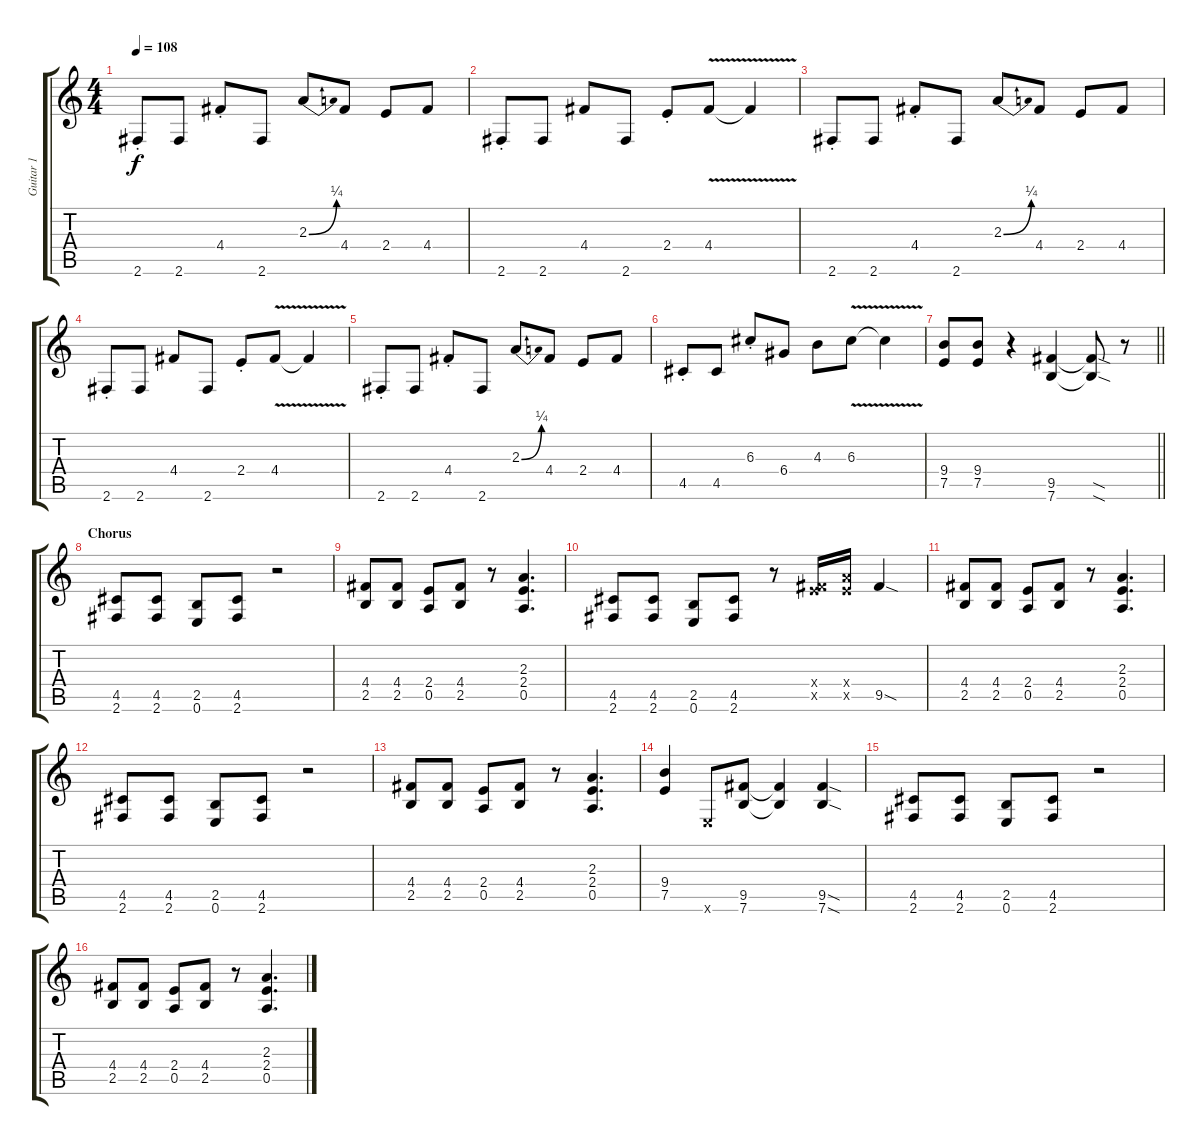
\track ("Guitar 1" "Guitar 1") {instrument overdrivenguitar}
\staff {score tabs}
\tuning (E4 B3 G3 D3 A2 E2) {hide}
\ts (4 4)
\tempo 108
\clef g2
\ks c
2.6{st}.8{dy f} 2.6.8 4.4{st}.8 2.6.8 2.3{be (bend 0 0 60 1)}.8 4.4.8 2.4.8 4.4.8 |
2.6{st}.8 2.6.8 4.4.8 2.6.8 2.4{st}.8 4.4{v}.8 4.4{t}.4 |
2.6{st}.8 2.6.8 4.4{st}.8 2.6.8 2.3{be (bend 0 0 60 1)}.8 4.4.8 2.4.8 4.4.8 |
2.6{st}.8 2.6.8 4.4.8 2.6.8 2.4{st}.8 4.4{v}.8 4.4{t}.4 |
2.6{st}.8 2.6.8 4.4{st}.8 2.6.8 2.3{be (bend 0 0 60 1)}.8 4.4.8 2.4.8 4.4.8 |
4.5{st}.8 4.5.8 6.3{st}.8 6.4.8 4.3.8 6.3{v}.8 6.3{t}.4 |
\barLineRight lightlight
(9.4 7.5).8 (9.4 7.5).8 r.4 (9.5 7.6).4 (9.5{sod t} 7.6{sod t}).8 r.8 |
\section ("" "Chorus")
(4.5 2.6).8 (4.5 2.6).8 (2.5 0.6).8 (4.5 2.6).8 r.2 |
(4.4 2.5).8 (4.4 2.5).8 (2.4 0.5).8 (4.4 2.5).8 r.8 (2.3 2.4 0.5).4{d} |
(4.5 2.6).8 (4.5 2.6).8 (2.5 0.6).8 (4.5 2.6).8 r.8 (4.4{x} 7.5{x}).16 (7.4{x} 7.5{x}).16 9.5{sod}.4 |
(4.4 2.5).8 (4.4 2.5).8 (2.4 0.5).8 (4.4 2.5).8 r.8 (2.3 2.4 0.5).4{d} |
(4.5 2.6).8 (4.5 2.6).8 (2.5 0.6).8 (4.5 2.6).8 r.2 |
(4.4 2.5).8 (4.4 2.5).8 (2.4 0.5).8 (4.4 2.5).8 r.8 (2.3 2.4 0.5).4{d} |
(9.4 7.5).4 0.6{x}.8 (9.5 7.6).8 (9.5{t} 7.6{t}).4 (9.5{sod} 7.6{sod}).4 |
(4.5 2.6).8 (4.5 2.6).8 (2.5 0.6).8 (4.5 2.6).8 r.2 |
(4.4 2.5).8 (4.4 2.5).8 (2.4 0.5).8 (4.4 2.5).8 r.8 (2.3 2.4 0.5).4{d}
